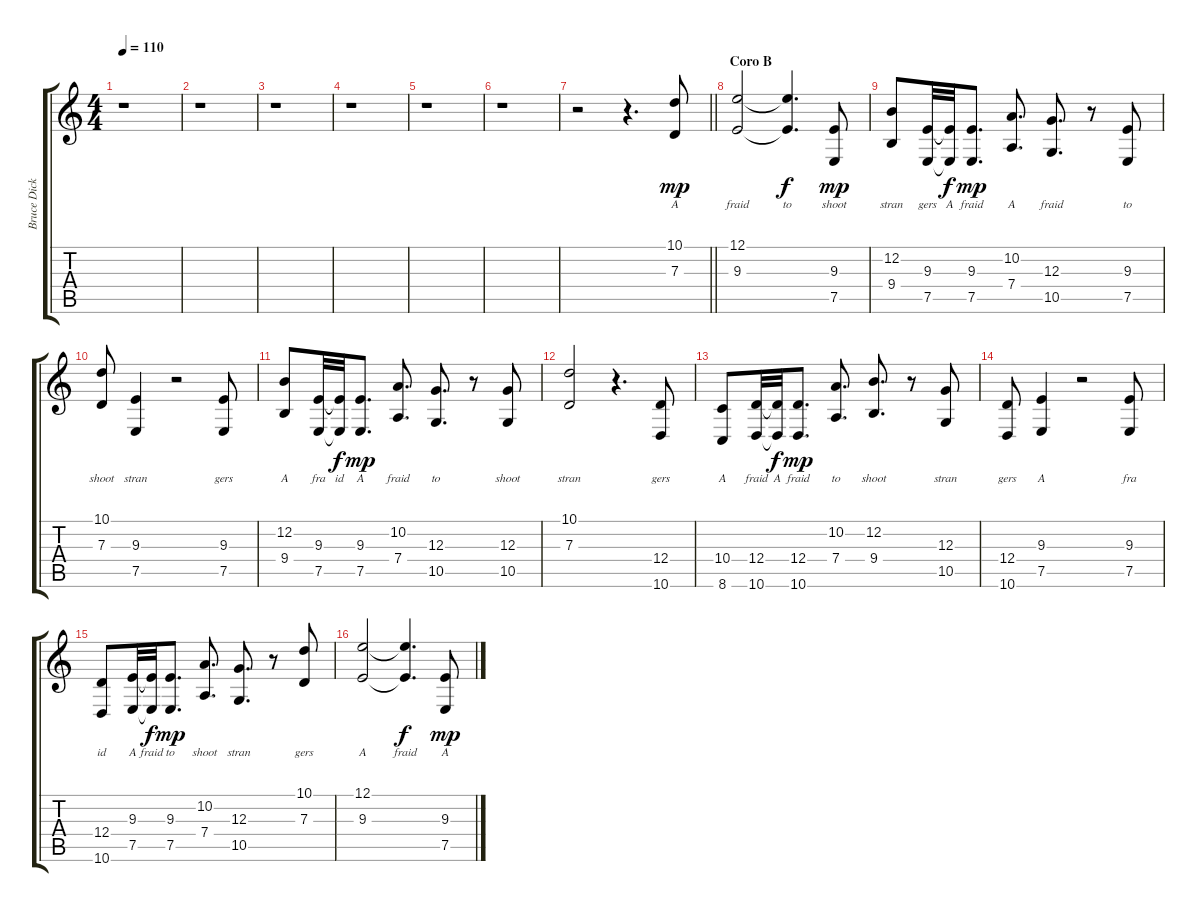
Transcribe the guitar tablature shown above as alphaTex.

\track ("Bruce Dickinson" "Bruce Dick") {instrument lead2sawtooth}
\staff {score tabs}
\tuning (E4 B3 G3 D3 A2 E2) {hide}
\ts (4 4)
\tempo 110
\clef g2
\ks c
r.1{dy f} |
r.1 |
r.1 |
r.1 |
r.1 |
r.1 |
\barLineRight lightlight
r.2 r.4{d} (10.1 7.3).8{lyrics (0 "A") lyrics (1 "") lyrics (2 "") lyrics (3 "") lyrics (4 "") dy mp} |
\section ("" "Coro B")
(12.1 9.3).2{lyrics (0 "fraid") lyrics (1 "") lyrics (2 "") lyrics (3 "") lyrics (4 "")} (12.1{t} 9.3{t}).4{d lyrics (0 "to") lyrics (1 "") lyrics (2 "") lyrics (3 "") lyrics (4 "") dy f} (9.3 7.5).8{lyrics (0 "shoot") lyrics (1 "") lyrics (2 "") lyrics (3 "") lyrics (4 "") dy mp} |
(12.2 9.4).8{lyrics (0 "stran") lyrics (1 "") lyrics (2 "") lyrics (3 "") lyrics (4 "")} (9.3 7.5).32{lyrics (0 "gers") lyrics (1 "") lyrics (2 "") lyrics (3 "") lyrics (4 "")} (9.3{t} 7.5{t}).32{lyrics (0 "A") lyrics (1 "") lyrics (2 "") lyrics (3 "") lyrics (4 "") dy f} (9.3 7.5).8{d lyrics (0 "fraid") lyrics (1 "") lyrics (2 "") lyrics (3 "") lyrics (4 "") dy mp} (10.2 7.4).8{d lyrics (0 "A") lyrics (1 "") lyrics (2 "") lyrics (3 "") lyrics (4 "")} (12.3 10.5).8{d lyrics (0 "fraid") lyrics (1 "") lyrics (2 "") lyrics (3 "") lyrics (4 "")} r.8 (9.3 7.5).8{lyrics (0 "to") lyrics (1 "") lyrics (2 "") lyrics (3 "") lyrics (4 "")} |
(10.1 7.3).8{lyrics (0 "shoot") lyrics (1 "") lyrics (2 "") lyrics (3 "") lyrics (4 "")} (9.3 7.5).4{lyrics (0 "stran") lyrics (1 "") lyrics (2 "") lyrics (3 "") lyrics (4 "")} r.2 (9.3 7.5).8{lyrics (0 "gers") lyrics (1 "") lyrics (2 "") lyrics (3 "") lyrics (4 "")} |
(12.2 9.4).8{lyrics (0 "A") lyrics (1 "") lyrics (2 "") lyrics (3 "") lyrics (4 "")} (9.3 7.5).32{lyrics (0 "fra") lyrics (1 "") lyrics (2 "") lyrics (3 "") lyrics (4 "")} (9.3{t} 7.5{t}).32{lyrics (0 "id") lyrics (1 "") lyrics (2 "") lyrics (3 "") lyrics (4 "") dy f} (9.3 7.5).8{d lyrics (0 "A") lyrics (1 "") lyrics (2 "") lyrics (3 "") lyrics (4 "") dy mp} (10.2 7.4).8{d lyrics (0 "fraid") lyrics (1 "") lyrics (2 "") lyrics (3 "") lyrics (4 "")} (12.3 10.5).8{d lyrics (0 "to") lyrics (1 "") lyrics (2 "") lyrics (3 "") lyrics (4 "")} r.8 (12.3 10.5).8{lyrics (0 "shoot") lyrics (1 "") lyrics (2 "") lyrics (3 "") lyrics (4 "")} |
(10.1 7.3).2{lyrics (0 "stran") lyrics (1 "") lyrics (2 "") lyrics (3 "") lyrics (4 "")} r.4{d} (12.4 10.6).8{lyrics (0 "gers") lyrics (1 "") lyrics (2 "") lyrics (3 "") lyrics (4 "")} |
(10.4 8.6).8{lyrics (0 "A") lyrics (1 "") lyrics (2 "") lyrics (3 "") lyrics (4 "")} (12.4 10.6).32{lyrics (0 "fraid") lyrics (1 "") lyrics (2 "") lyrics (3 "") lyrics (4 "")} (12.4{t} 10.6{t}).32{lyrics (0 "A") lyrics (1 "") lyrics (2 "") lyrics (3 "") lyrics (4 "") dy f} (12.4 10.6).8{d lyrics (0 "fraid") lyrics (1 "") lyrics (2 "") lyrics (3 "") lyrics (4 "") dy mp} (10.2 7.4).8{d lyrics (0 "to") lyrics (1 "") lyrics (2 "") lyrics (3 "") lyrics (4 "")} (12.2 9.4).8{d lyrics (0 "shoot") lyrics (1 "") lyrics (2 "") lyrics (3 "") lyrics (4 "")} r.8 (12.3 10.5).8{lyrics (0 "stran") lyrics (1 "") lyrics (2 "") lyrics (3 "") lyrics (4 "")} |
(12.4 10.6).8{lyrics (0 "gers") lyrics (1 "") lyrics (2 "") lyrics (3 "") lyrics (4 "")} (9.3 7.5).4{lyrics (0 "A") lyrics (1 "") lyrics (2 "") lyrics (3 "") lyrics (4 "")} r.2 (9.3 7.5).8{lyrics (0 "fra") lyrics (1 "") lyrics (2 "") lyrics (3 "") lyrics (4 "")} |
(12.4 10.6).8{lyrics (0 "id") lyrics (1 "") lyrics (2 "") lyrics (3 "") lyrics (4 "")} (9.3 7.5).32{lyrics (0 "A") lyrics (1 "") lyrics (2 "") lyrics (3 "") lyrics (4 "")} (9.3{t} 7.5{t}).32{lyrics (0 "fraid") lyrics (1 "") lyrics (2 "") lyrics (3 "") lyrics (4 "") dy f} (9.3 7.5).8{d lyrics (0 "to") lyrics (1 "") lyrics (2 "") lyrics (3 "") lyrics (4 "") dy mp} (10.2 7.4).8{d lyrics (0 "shoot") lyrics (1 "") lyrics (2 "") lyrics (3 "") lyrics (4 "")} (12.3 10.5).8{d lyrics (0 "stran") lyrics (1 "") lyrics (2 "") lyrics (3 "") lyrics (4 "")} r.8 (10.1 7.3).8{lyrics (0 "gers") lyrics (1 "") lyrics (2 "") lyrics (3 "") lyrics (4 "")} |
(12.1 9.3).2{lyrics (0 "A") lyrics (1 "") lyrics (2 "") lyrics (3 "") lyrics (4 "")} (12.1{t} 9.3{t}).4{d lyrics (0 "fraid") lyrics (1 "") lyrics (2 "") lyrics (3 "") lyrics (4 "") dy f} (9.3 7.5).8{lyrics (0 "A") lyrics (1 "") lyrics (2 "") lyrics (3 "") lyrics (4 "") dy mp}
